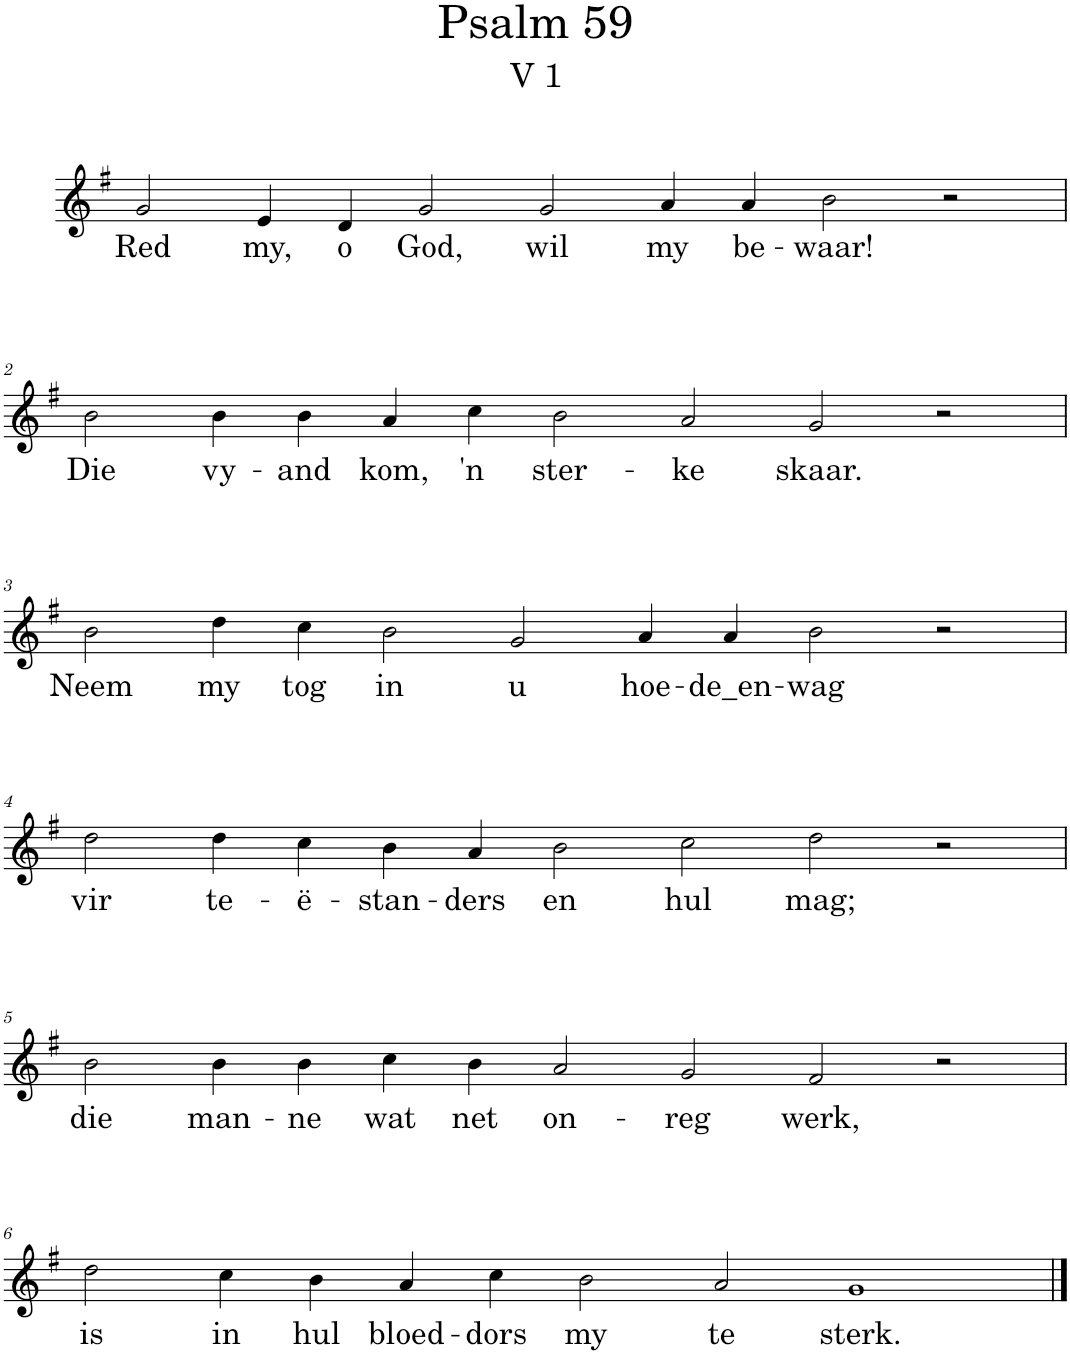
**kern	**text
*part1	*part1
*staff1	*staff1
*I"Organ	*
*I'Org.	*
*clefG2	*
*k[f#]	*
*M14/4	*
=1	=1
!	!LO:LY:b
2g/	Red
!	!LO:LY:b
4e/	my,
!	!LO:LY:b
4d/	o
!	!LO:LY:b
2g/	God,
!	!LO:LY:b
2g/	wil
!	!LO:LY:b
4a/	my
!	!LO:LY:b
4a/	be-
!	!LO:LY:b
2b\	-waar!
2r	.
!!LO:LB:g=z
=2	=2
!	!LO:LY:b
2b\	Die
!	!LO:LY:b
4b\	vy-
!	!LO:LY:b
4b\	-and
!	!LO:LY:b
4a/	kom,
!	!LO:LY:b
4cc\	'n
!	!LO:LY:b
2b\	ster-
!	!LO:LY:b
2a/	-ke
!	!LO:LY:b
2g/	skaar.
2r	.
!!LO:LB:g=z
=3	=3
!	!LO:LY:b
2b\	Neem
!	!LO:LY:b
4dd\	my
!	!LO:LY:b
4cc\	tog
!	!LO:LY:b
2b\	in
!	!LO:LY:b
2g/	u
!	!LO:LY:b
4a/	hoe-
!	!LO:LY:b
4a/	-de_en-
!	!LO:LY:b
2b\	-wag
2r	.
!!LO:LB:g=z
=4	=4
!	!LO:LY:b
2dd\	vir
!	!LO:LY:b
4dd\	te-
!	!LO:LY:b
4cc\	-ë-
!	!LO:LY:b
4b\	-stan-
!	!LO:LY:b
4a/	-ders
!	!LO:LY:b
2b\	en
!	!LO:LY:b
2cc\	hul
!	!LO:LY:b
2dd\	mag;
2r	.
!!LO:LB:g=z
=5	=5
!	!LO:LY:b
2b\	die
!	!LO:LY:b
4b\	man-
!	!LO:LY:b
4b\	-ne
!	!LO:LY:b
4cc\	wat
!	!LO:LY:b
4b\	net
!	!LO:LY:b
2a/	on-
!	!LO:LY:b
2g/	-reg
!	!LO:LY:b
2f#/	werk,
2r	.
!!LO:LB:g=z
=6	=6
!	!LO:LY:b
2dd\	is
!	!LO:LY:b
4cc\	in
!	!LO:LY:b
4b\	hul
!	!LO:LY:b
4a/	bloed-
!	!LO:LY:b
4cc\	-dors
!	!LO:LY:b
2b\	my
!	!LO:LY:b
2a/	te
!	!LO:LY:b
1g	sterk.
==	==
*-	*-
